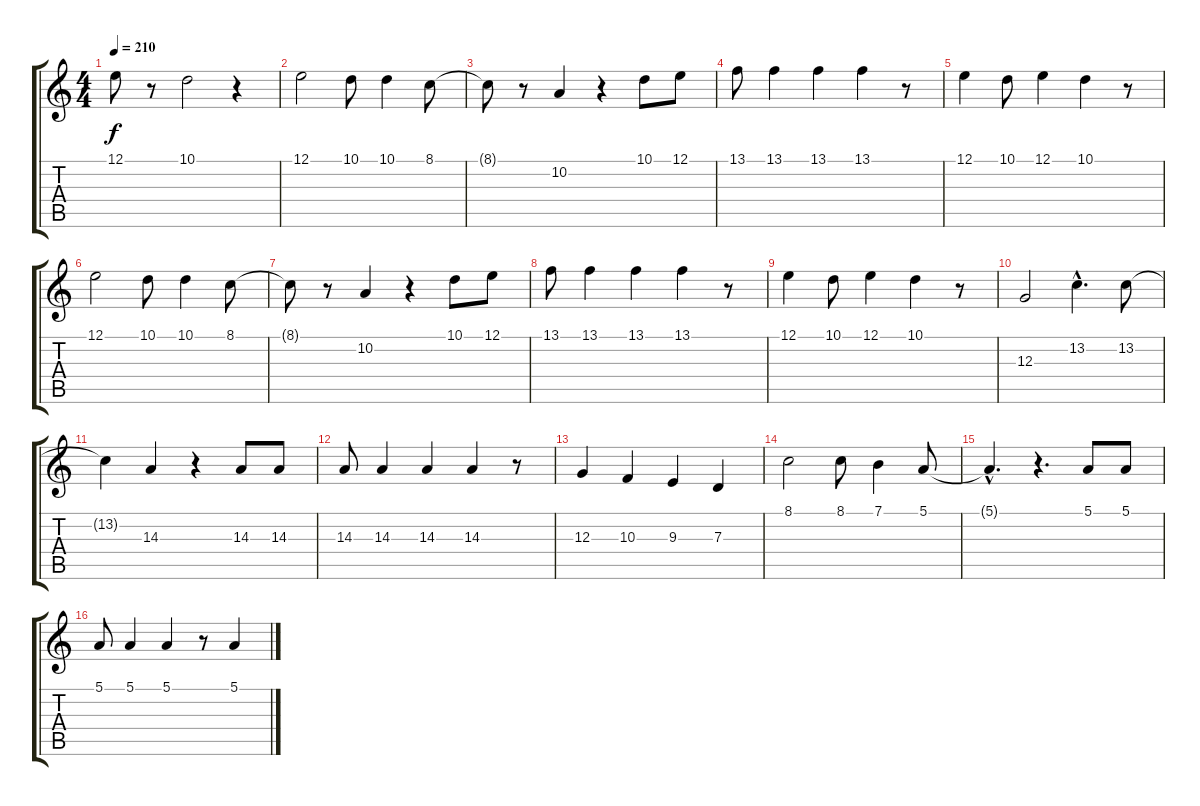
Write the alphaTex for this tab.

\track "" {instrument fx5brightness}
\staff {score tabs}
\tuning (E4 B3 G3 D3 A2 E2) {hide}
\ts (4 4)
\tempo 210
\clef g2
\ks c
12.1{t}.8{dy f} r.8 10.1.2 r.4 |
12.1.2 10.1.8 10.1.4 8.1.8 |
8.1{t}.8 r.8 10.2.4 r.4 10.1.8 12.1.8 |
13.1.8 13.1.4 13.1.4 13.1.4 r.8 |
12.1.4 10.1.8 12.1.4 10.1.4 r.8 |
12.1.2 10.1.8 10.1.4 8.1.8 |
8.1{t}.8 r.8 10.2.4 r.4 10.1.8 12.1.8 |
13.1.8 13.1.4 13.1.4 13.1.4 r.8 |
12.1.4 10.1.8 12.1.4 10.1.4 r.8 |
12.3.2 13.2{hac}.4{d} 13.2.8 |
13.2{t}.4 14.3.4 r.4 14.3.8 14.3.8 |
14.3.8 14.3.4 14.3.4 14.3.4 r.8 |
12.3.4 10.3.4 9.3.4 7.3.4 |
8.1.2 8.1.8 7.1.4 5.1.8 |
5.1{hac t}.4{d} r.4{d} 5.1.8 5.1.8 |
5.1.8 5.1.4 5.1.4 r.8 5.1.4
